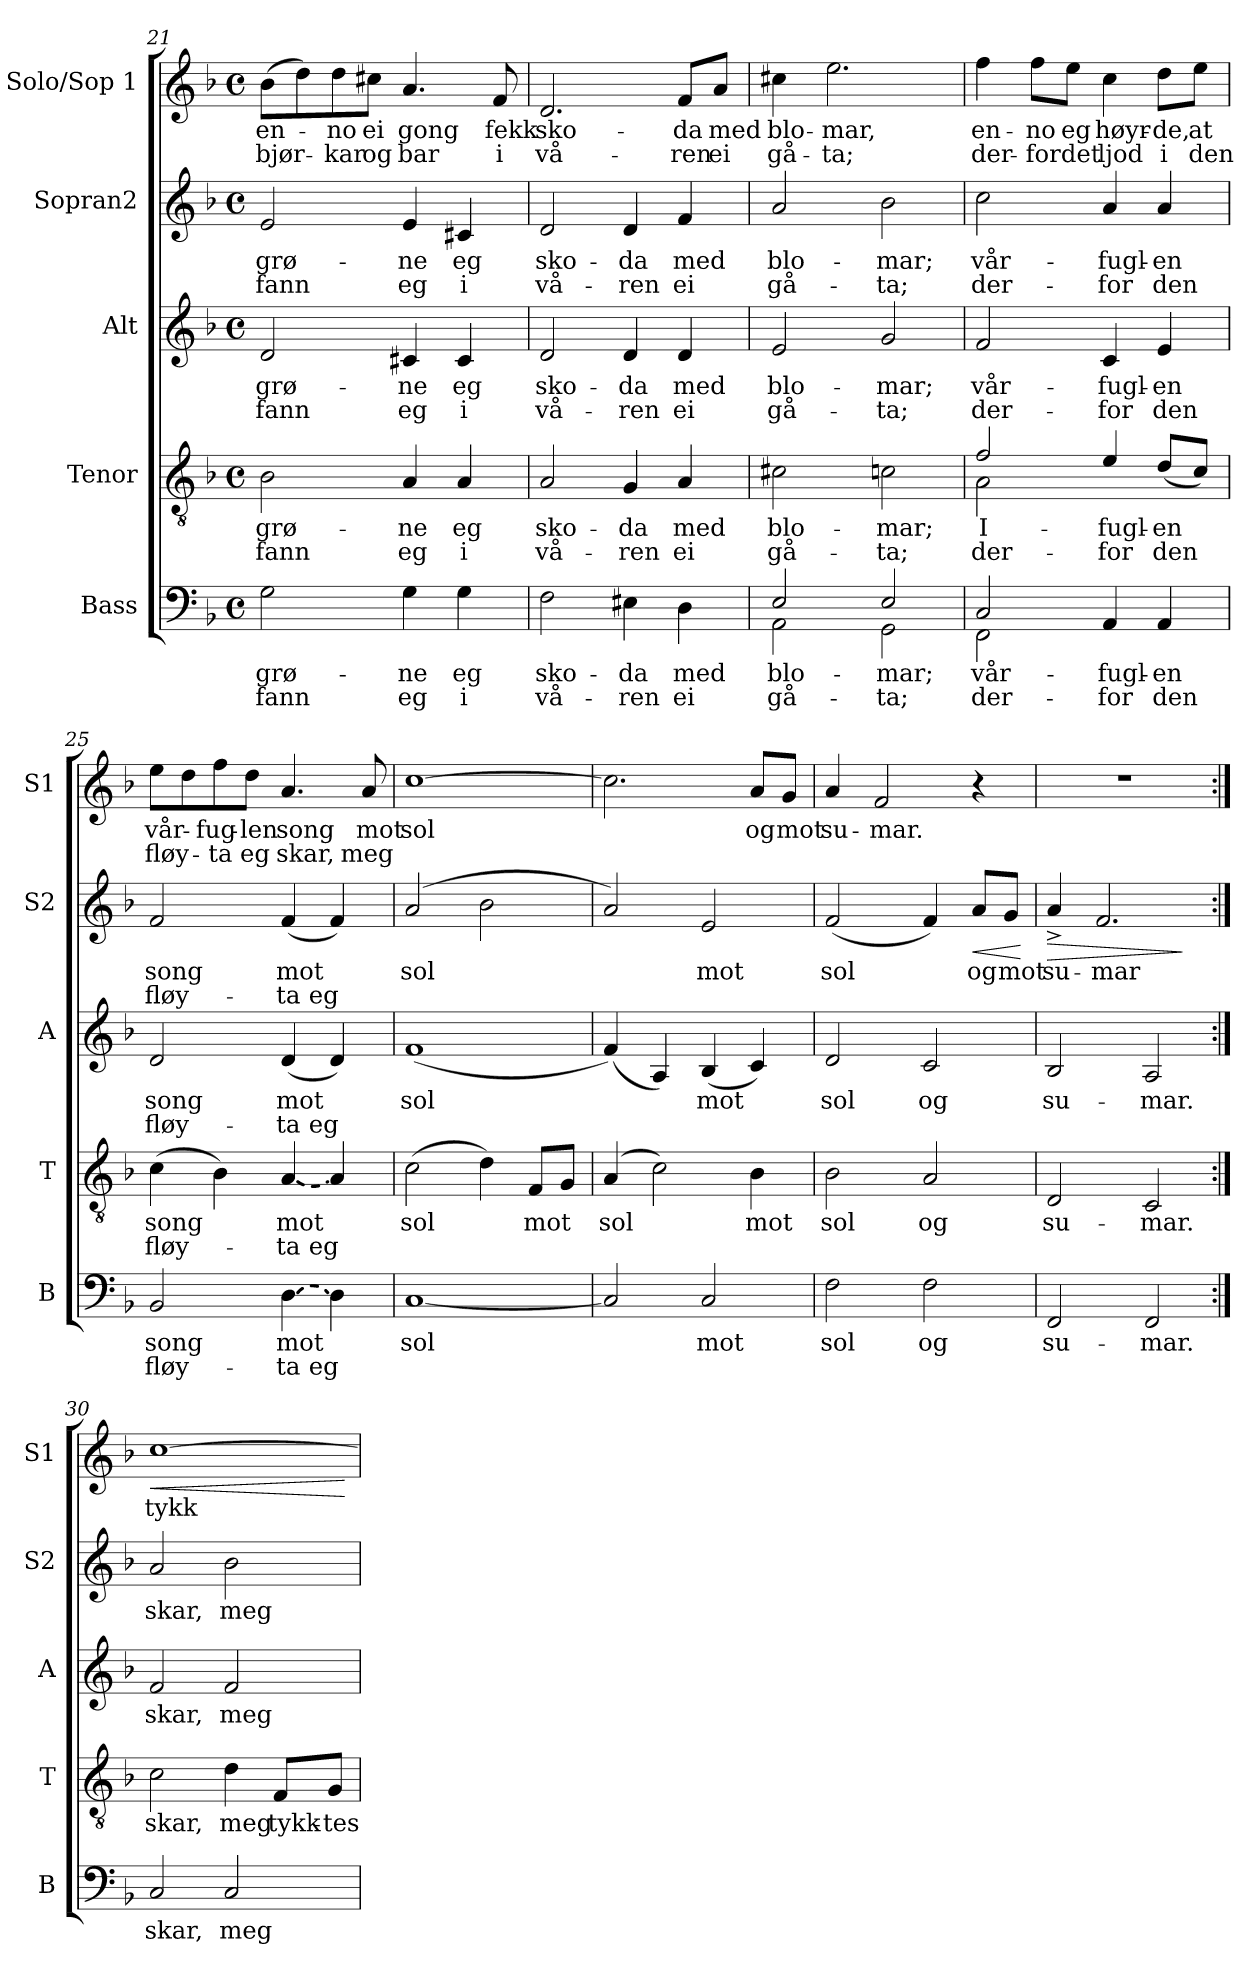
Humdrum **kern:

**kern	**text	**text	**kern	**text	**text	**kern	**text	**text	**kern	**text	**text	**dynam	**kern	**text	**text	**dynam
*part5	*part5	*part5	*part4	*part4	*part4	*part3	*part3	*part3	*part2	*part2	*part2	*part2	*part1	*part1	*part1	*part1
*staff5	*staff5	*staff5	*staff4	*staff4	*staff4	*staff3	*staff3	*staff3	*staff2	*staff2	*staff2	*staff2	*staff1	*staff1	*staff1	*staff1
*I"Bass	*	*	*I"Tenor	*	*	*I"Alt	*	*	*I"Sopran2	*	*	*	*I"Solo/Sop 1	*	*	*
*I'B	*	*	*I'T	*	*	*I'A	*	*	*I'S2	*	*	*	*I'S1	*	*	*
*clefF4	*	*	*clefGv2	*	*	*clefG2	*	*	*clefG2	*	*	*	*clefG2	*	*	*
*k[b-]	*	*	*k[b-]	*	*	*k[b-]	*	*	*k[b-]	*	*	*	*k[b-]	*	*	*
*M4/4	*	*	*M4/4	*	*	*M4/4	*	*	*M4/4	*	*	*	*M4/4	*	*	*
*met(c)	*	*	*met(c)	*	*	*met(c)	*	*	*met(c)	*	*	*	*met(c)	*	*	*
=21	=21	=21	=21	=21	=21	=21	=21	=21	=21	=21	=21	=21	=21	=21	=21	=21
2G\	grø-	fann	2B-\	grø-	fann	2d/	grø-	fann	2e/	grø-	fann	.	(8b-\L	en-	bjør-	.
.	.	.	.	.	.	.	.	.	.	.	.	.	8dd\)	.	.	.
.	.	.	.	.	.	.	.	.	.	.	.	.	8dd\	-no	-kar	.
.	.	.	.	.	.	.	.	.	.	.	.	.	8cc#X\J	ei	og	.
4G\	-ne	eg	4A/	-ne	eg	4c#X/	-ne	eg	4e/	-ne	eg	.	4.a/	gong	bar	.
4G\	eg	i	4A/	eg	i	4c#/	eg	i	4c#X/	eg	i	.	.	.	.	.
.	.	.	.	.	.	.	.	.	.	.	.	.	8f/	fekk	i	.
=22	=22	=22	=22	=22	=22	=22	=22	=22	=22	=22	=22	=22	=22	=22	=22	=22
2F\	sko-	vå-	2A/	sko-	vå-	2d/	sko-	vå-	2d/	sko-	vå-	.	2.d/	sko-	vå-	.
4E#X\	-da	-ren	4G/	-da	-ren	4d/	-da	-ren	4d/	-da	-ren	.	.	.	.	.
4D\	med	ei	4A/	med	ei	4d/	med	ei	4f/	med	ei	.	8f/L	-da	-ren	.
.	.	.	.	.	.	.	.	.	.	.	.	.	8a/J	med	ei	.
=23	=23	=23	=23	=23	=23	=23	=23	=23	=23	=23	=23	=23	=23	=23	=23	=23
*^	*	*	*	*	*	*	*	*	*	*	*	*	*	*	*	*
2E/	2AA\	blo-	gå-	2c#X\	blo-	gå-	2e/	blo-	gå-	2a/	blo-	gå-	.	4cc#X\	blo-	gå-	.
.	.	.	.	.	.	.	.	.	.	.	.	.	.	2.ee\	-mar,	-ta;	.
2E/	2GG\	-mar;	-ta;	2cn\	-mar;	-ta;	2g/	-mar;	-ta;	2b-\	-mar;	-ta;	.	.	.	.	.
=24	=24	=24	=24	=24	=24	=24	=24	=24	=24	=24	=24	=24	=24	=24	=24	=24	=24
*	*	*	*	*^	*	*	*	*	*	*	*	*	*	*	*	*	*
2C/	2FF\	vår-	der-	2f/	2A\	I-	der-	2f/	vår-	der-	2cc\	vår-	der-	.	4ff\	en-	der-	.
.	.	.	.	.	.	.	.	.	.	.	.	.	.	.	8ff\L	-no	-for	.
.	.	.	.	.	.	.	.	.	.	.	.	.	.	.	8ee\J	eg	det	.
4AA/	2ryy	-fugl-	-for	4e/	2ryy	-fugl-	-for	4c/	-fugl-	-for	4a/	-fugl-	-for	.	4cc\	høyr-	ljod	.
4AA/	.	-en	den	(8d/L	.	-en	den	4e/	-en	den	4a/	-en	den	.	8dd\L	-de,	i	.
.	.	.	.	8c/J)	.	.	.	.	.	.	.	.	.	.	8ee\J	at	den	.
*v	*v	*	*	*	*	*	*	*	*	*	*	*	*	*	*	*	*	*
*	*	*	*v	*v	*	*	*	*	*	*	*	*	*	*	*	*	*
!!LO:PB:g=z
=25	=25	=25	=25	=25	=25	=25	=25	=25	=25	=25	=25	=25	=25	=25	=25	=25
2BB-/	song	fløy-	(4c\	song	fløy-	2d/	song	fløy-	2f/	song	fløy-	.	8ee\L	vår-	fløy-	.
.	.	.	.	.	.	.	.	.	.	.	.	.	8dd\	.	.	.
.	.	.	4B-\)	.	.	.	.	.	.	.	.	.	8ff\	fug-	-ta	.
.	.	.	.	.	.	.	.	.	.	.	.	.	8dd\J	-len	eg	.
!LO:T:dash	!	!	!LO:T:dash	!	!	!	!	!	!	!	!	!	!	!	!	!
[4D\	mot	-ta	[4A/	mot	-ta	(4d/	mot	-ta	(4f/	mot	-ta	.	4.a/	song	skar,	.
4D\]	.	eg	4A/]	.	eg	4d/)	.	eg	4f/)	.	eg	.	.	.	.	.
.	.	.	.	.	.	.	.	.	.	.	.	.	8a/	mot	meg	.
=26	=26	=26	=26	=26	=26	=26	=26	=26	=26	=26	=26	=26	=26	=26	=26	=26
[1C	sol	.	(2c\	sol	.	(1f	sol	.	(2a/	sol	.	.	[1cc	sol	.	.
.	.	.	4d\)	.	.	.	.	.	2b-\	.	.	.	.	.	.	.
.	.	.	8F/L	mot	.	.	.	.	.	.	.	.	.	.	.	.
.	.	.	8G/J	.	.	.	.	.	.	.	.	.	.	.	.	.
=27	=27	=27	=27	=27	=27	=27	=27	=27	=27	=27	=27	=27	=27	=27	=27	=27
2C/]	.	.	(4A/	sol	.	(4f/)	.	.	2a/)	.	.	.	2.cc\]	.	.	.
.	.	.	2c\)	.	.	4A/)	.	.	.	.	.	.	.	.	.	.
2C/	mot	.	.	.	.	(4B-/	mot	.	2e/	mot	.	.	.	.	.	.
.	.	.	4B-\	mot	.	4c/)	.	.	.	.	.	.	8a/L	og	.	.
.	.	.	.	.	.	.	.	.	.	.	.	.	8g/J	mot	.	.
=28	=28	=28	=28	=28	=28	=28	=28	=28	=28	=28	=28	=28	=28	=28	=28	=28
2F\	sol	.	2B-\	sol	.	2d/	sol	.	(2f/	-sol	.	.	4a/	su-	.	.
.	.	.	.	.	.	.	.	.	.	.	.	.	2f/	-mar.	.	.
2F\	og	.	2A/	og	.	2c/	og	.	4f/)	.	.	.	.	.	.	.
!	!	!	!	!	!	!	!	!	!	!	!	!LO:HP:b	!	!	!	!
.	.	.	.	.	.	.	.	.	8a/L	og	.	<	4r	.	.	.
.	.	.	.	.	.	.	.	.	8g/J	mot	.	.	.	.	.	.
.	.	.	.	.	.	.	.	.	.	.	.	[	.	.	.	.
=29	=29	=29	=29	=29	=29	=29	=29	=29	=29	=29	=29	=29	=29	=29	=29	=29
!	!	!	!	!	!	!	!	!	!	!	!	!LO:HP:b	!	!	!	!
2FF/	su-	.	2D/	su-	.	2B-/	su-	.	4a^/	su-	.	>	1r	.	.	.
.	.	.	.	.	.	.	.	.	2.f/	-mar	.	.	.	.	.	.
2FF/	-mar.	.	2C/	-mar.	.	2A/	-mar.	.	.	.	.	.	.	.	.	.
.	.	.	.	.	.	.	.	.	.	.	.	]	.	.	.	.
!!LO:LB:g=z
=30:|!	=30:|!	=30:|!	=30:|!	=30:|!	=30:|!	=30:|!	=30:|!	=30:|!	=30:|!	=30:|!	=30:|!	=30:|!	=30:|!	=30:|!	=30:|!	=30:|!
!	!	!	!	!	!	!	!	!	!	!	!	!	!	!	!	!LO:HP:b
2C/	skar,	.	2c\	skar,	.	2f/	skar,	.	2a/	skar,	.	.	[1cc	tykk-	.	<
2C/	meg	.	4d\	meg	.	2f/	meg	.	2b-\	meg	.	.	.	.	.	.
.	.	.	8F/L	tykk-	.	.	.	.	.	.	.	.	.	.	.	.
.	.	.	8G/J	-tes	.	.	.	.	.	.	.	.	.	.	.	.
.	.	.	.	.	.	.	.	.	.	.	.	.	.	.	.	[
=	=	=	=	=	=	=	=	=	=	=	=	=	=	=	=	=
*-	*-	*-	*-	*-	*-	*-	*-	*-	*-	*-	*-	*-	*-	*-	*-	*-
